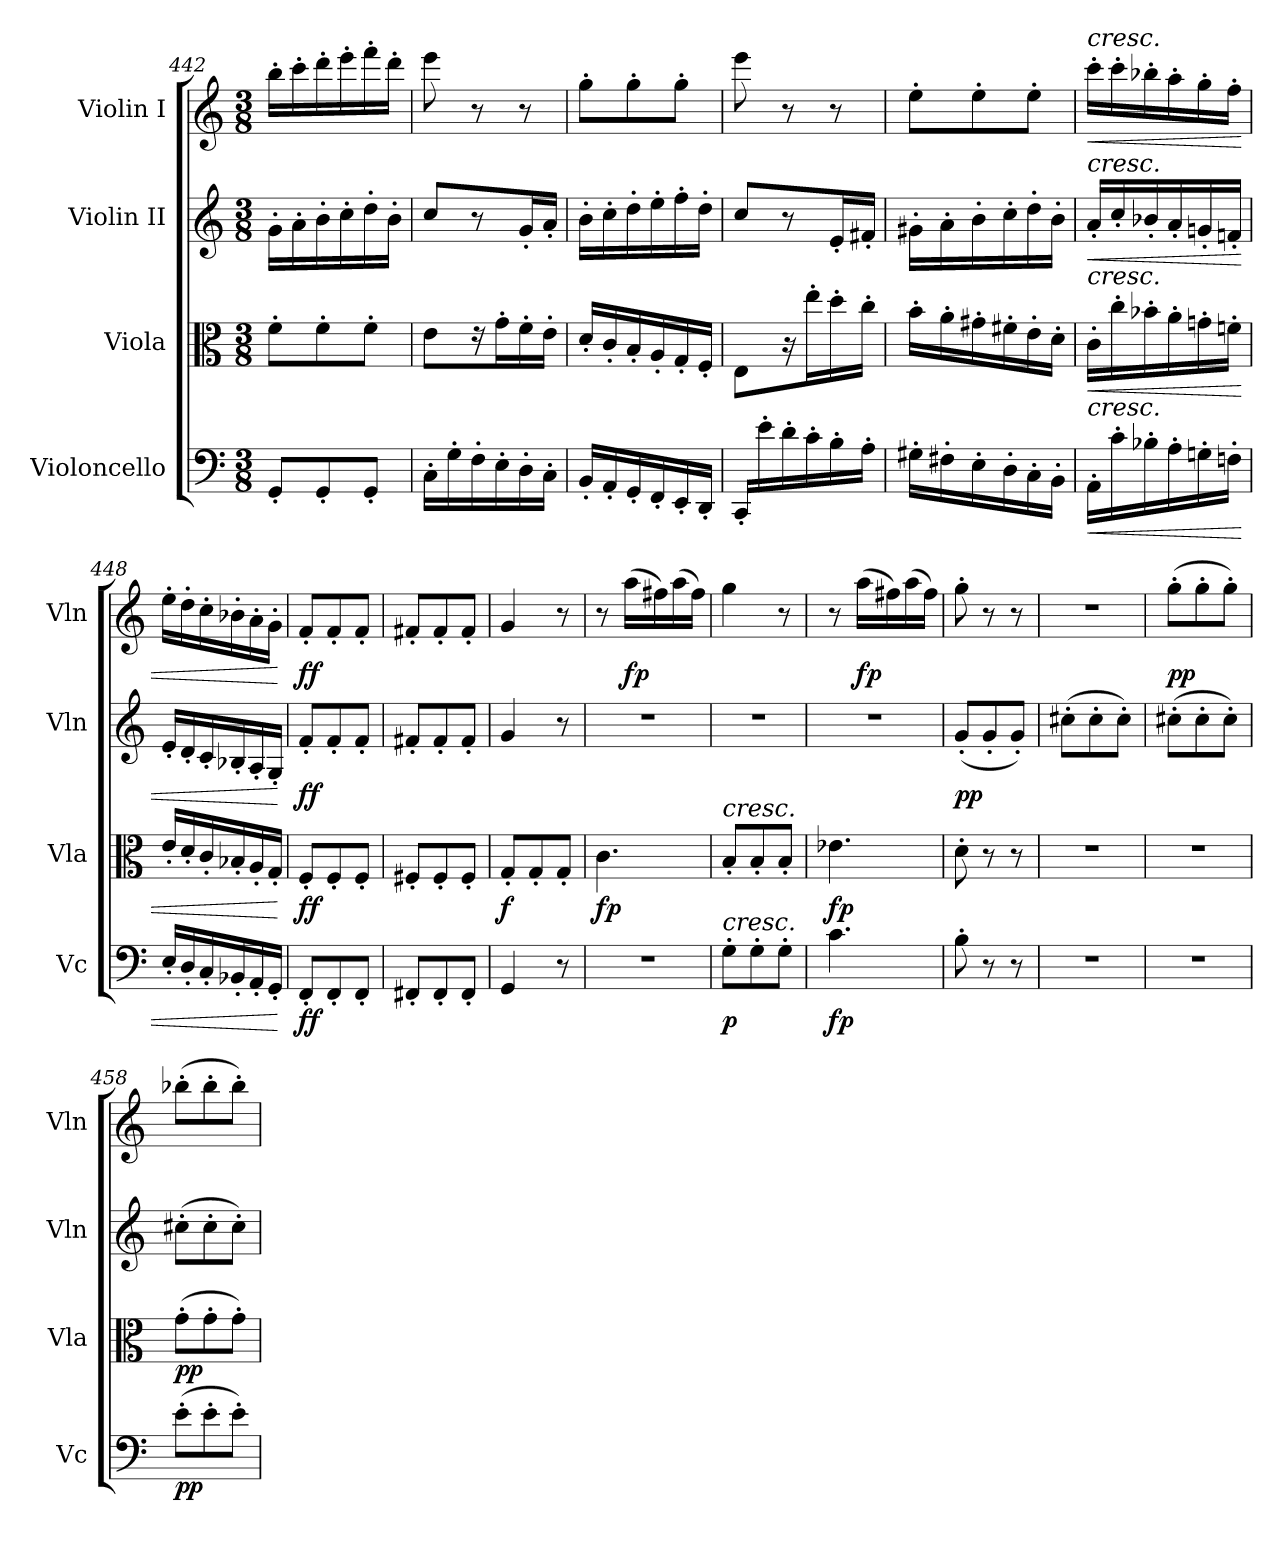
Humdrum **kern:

**kern	**dynam	**kern	**dynam	**kern	**dynam	**kern	**dynam
*part4	*part4	*part3	*part3	*part2	*part2	*part1	*part1
*staff4	*staff4	*staff3	*staff3	*staff2	*staff2	*staff1	*staff1
*I"Violoncello	*	*I"Viola	*	*I"Violin II	*	*I"Violin I	*
*I'Vc	*	*I'Vla	*	*I'Vln	*	*I'Vln	*
!!LO:LB:g=z
*clefF4	*	*clefC3	*	*clefG2	*	*clefG2	*
*k[]	*	*k[]	*	*k[]	*	*k[]	*
*M3/8	*	*M3/8	*	*M3/8	*	*M3/8	*
=442	=442	=442	=442	=442	=442	=442	=442
8GG'/L	.	8f'\L	.	16g'\LL	.	16bb'\LL	.
.	.	.	.	16a'\	.	16ccc'\	.
8GG'/	.	8f'\	.	16b'\	.	16ddd'\	.
.	.	.	.	16cc'\	.	16eee'\	.
8GG'/J	.	8f'\J	.	16dd'\	.	16fff'\	.
.	.	.	.	16b'\JJ	.	16ddd'\JJ	.
=443	=443	=443	=443	=443	=443	=443	=443
16C'\LL	.	8e\L	.	8cc/L	.	8eee\	.
16G'\	.	.	.	.	.	.	.
16F'\	.	16r	.	8r	.	8r	.
16E'\	.	16g'\L	.	.	.	.	.
16D'\	.	16f'\	.	16g'/L	.	8r	.
16C'\JJ	.	16e'\JJ	.	16a'/JJ	.	.	.
=444	=444	=444	=444	=444	=444	=444	=444
16BB'/LL	.	16d'/LL	.	16b'\LL	.	8gg'\L	.
16AA'/	.	16c'/	.	16cc'\	.	.	.
16GG'/	.	16B'/	.	16dd'\	.	8gg'\	.
16FF'/	.	16A'/	.	16ee'\	.	.	.
16EE'/	.	16G'/	.	16ff'\	.	8gg'\J	.
16DD'/JJ	.	16F'/JJ	.	16dd'\JJ	.	.	.
=445	=445	=445	=445	=445	=445	=445	=445
16CC'/LL	.	8E\L	.	8cc/L	.	8eee\	.
16e'\	.	.	.	.	.	.	.
16d'\	.	16r	.	8r	.	8r	.
16c'\	.	16ee'\L	.	.	.	.	.
16B'\	.	16dd'\	.	16e'/L	.	8r	.
16A'\JJ	.	16cc'\JJ	.	16f#X'/JJ	.	.	.
=446	=446	=446	=446	=446	=446	=446	=446
16G#X'\LL	.	16b'\LL	.	16g#X'\LL	.	8ee'\L	.
16F#X'\	.	16a'\	.	16a'\	.	.	.
16E'\	.	16g#X'\	.	16b'\	.	8ee'\	.
16D'\	.	16f#X'\	.	16cc'\	.	.	.
16C'\	.	16e'\	.	16dd'\	.	8ee'\J	.
16BB'\JJ	.	16d'\JJ	.	16b'\JJ	.	.	.
!!LO:LB:g=z
=447	=447	=447	=447	=447	=447	=447	=447
!	!	!	!	!	!	!LO:TX:a:i:t=cresc.	!
!	!	!	!	!LO:TX:a:i:t=cresc.	!	!	!
!	!	!LO:TX:a:i:t=cresc.	!	!	!	!	!
!LO:TX:a:i:t=cresc.	!	!	!	!	!	!	!
!	!LO:HP:b	!	!LO:HP:b	!	!LO:HP:b	!	!LO:HP:b
16AA'\LL	<	16c'\LL	<	16a'/LL	<	16ccc'\LL	<
16c'\	.	16cc'\	.	16cc'/	.	16ccc'\	.
16B-X'\	.	16b-X'\	.	16b-X'/	.	16bb-X'\	.
16A'\	.	16a'\	.	16a'/	.	16aa'\	.
16Gn'\	.	16gn'\	.	16gn'/	.	16gg'\	.
16Fn'\JJ	.	16fn'\JJ	.	16fn'/JJ	.	16ff'\JJ	.
=448	=448	=448	=448	=448	=448	=448	=448
16E'/LL	.	16e'/LL	.	16e'/LL	.	16ee'\LL	.
16D'/	.	16d'/	.	16d'/	.	16dd'\	.
16C'/	.	16c'/	.	16c'/	.	16cc'\	.
16BB-X'/	.	16B-X'/	.	16B-X'/	.	16b-X'\	.
16AA'/	.	16A'/	.	16A'/	.	16a'\	.
16GG'/JJ	.	16G'/JJ	.	16G'/JJ	.	16g'\JJ	.
.	[	.	[	.	[	.	[
=449	=449	=449	=449	=449	=449	=449	=449
!	!LO:DY:b	!	!LO:DY:b	!	!LO:DY:b	!	!LO:DY:b
8FF'/L	ff	8F'/L	ff	8f'/L	ff	8f'/L	ff
8FF'/	.	8F'/	.	8f'/	.	8f'/	.
8FF'/J	.	8F'/J	.	8f'/J	.	8f'/J	.
=450	=450	=450	=450	=450	=450	=450	=450
8FF#X'/L	.	8F#X'/L	.	8f#X'/L	.	8f#X'/L	.
8FF#'/	.	8F#'/	.	8f#'/	.	8f#'/	.
8FF#'/J	.	8F#'/J	.	8f#'/J	.	8f#'/J	.
=451	=451	=451	=451	=451	=451	=451	=451
!	!	!	!LO:DY:b	!	!	!	!
4GG/	.	8G'/L	f	4g/	.	4g/	.
.	.	8G'/	.	.	.	.	.
8r	.	8G'/J	.	8r	.	8r	.
=452	=452	=452	=452	=452	=452	=452	=452
!	!	!	!LO:DY:b	!	!	!	!
4.r	.	4.c\	fp	4.r	.	8r	.
!	!	!	!	!	!	!	!LO:DY:b
.	.	.	.	.	.	(16aa\LL	fp
.	.	.	.	.	.	16ff#X\)	.
.	.	.	.	.	.	(16aa\	.
.	.	.	.	.	.	16ff#\JJ)	.
=453	=453	=453	=453	=453	=453	=453	=453
!	!	!LO:TX:a:i:t=cresc.	!	!	!	!	!
!LO:TX:a:i:t=cresc.	!	!	!	!	!	!	!
!	!LO:DY:b	!	!	!	!	!	!
8G'\L	p	8B'/L	.	4.r	.	4gg\	.
8G'\	.	8B'/	.	.	.	.	.
8G'\J	.	8B'/J	.	.	.	8r	.
!!LO:PB:g=z
=454	=454	=454	=454	=454	=454	=454	=454
!	!LO:DY:b	!	!LO:DY:b	!	!	!	!
4.c\	fp	4.e-X\	fp	4.r	.	8r	.
!	!	!	!	!	!	!	!LO:DY:b
.	.	.	.	.	.	(16aa\LL	fp
.	.	.	.	.	.	16ff#X\)	.
.	.	.	.	.	.	(16aa\	.
.	.	.	.	.	.	16ff#\JJ)	.
=455	=455	=455	=455	=455	=455	=455	=455
!	!	!	!	!	!LO:DY:b	!	!
8B'\	.	8d'\	.	(8g'/L	pp	8gg'\	.
8r	.	8r	.	8g'/	.	8r	.
8r	.	8r	.	8g'/J)	.	8r	.
=456	=456	=456	=456	=456	=456	=456	=456
4.r	.	4.r	.	(8cc#X'\L	.	4.r	.
.	.	.	.	8cc#'\	.	.	.
.	.	.	.	8cc#'\J)	.	.	.
=457	=457	=457	=457	=457	=457	=457	=457
!	!	!	!	!	!	!	!LO:DY:b
4.r	.	4.r	.	(8cc#X'\L	.	(8gg'\L	pp
.	.	.	.	8cc#'\	.	8gg'\	.
.	.	.	.	8cc#'\J)	.	8gg'\J)	.
=458	=458	=458	=458	=458	=458	=458	=458
!	!LO:DY:b	!	!LO:DY:b	!	!	!	!
(8e'\L	pp	(8g'\L	pp	(8cc#X'\L	.	(8bb-X'\L	.
8e'\	.	8g'\	.	8cc#'\	.	8bb-'\	.
8e'\J)	.	8g'\J)	.	8cc#'\J)	.	8bb-'\J)	.
=	=	=	=	=	=	=	=
*-	*-	*-	*-	*-	*-	*-	*-
